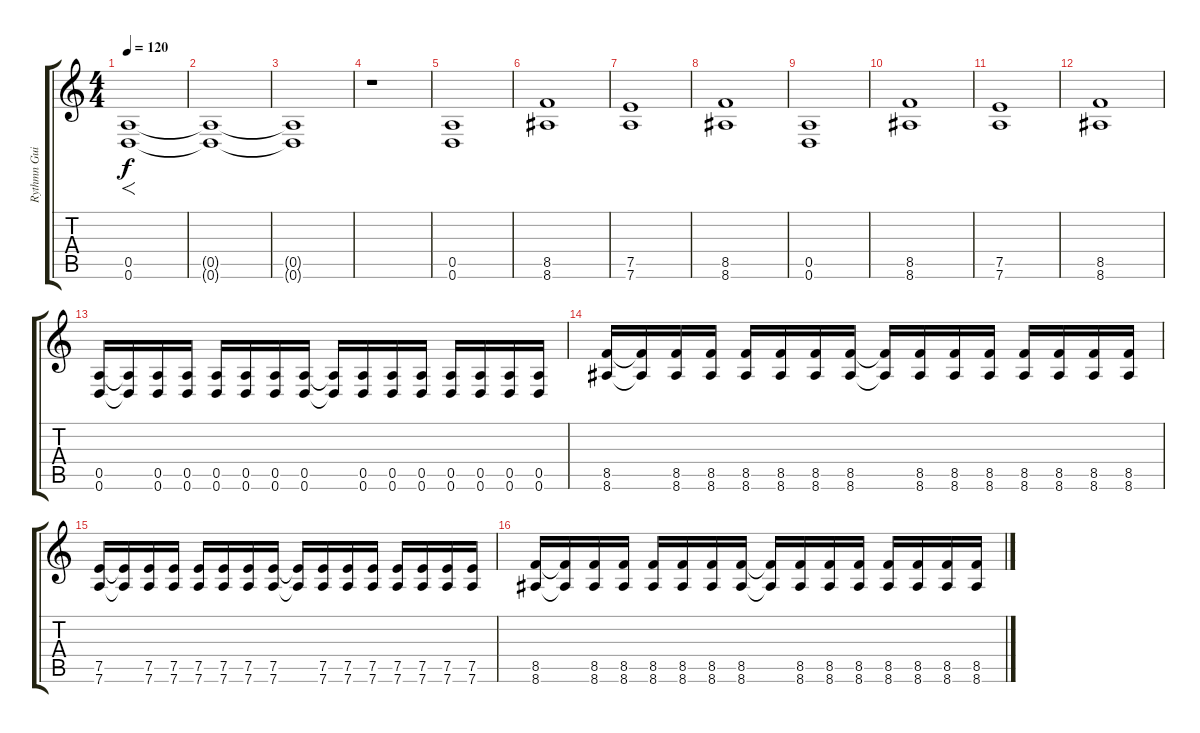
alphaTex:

\track ("Rythmn Guitar" "Rythmn Gui") {instrument distortionguitar}
\staff {score tabs}
\tuning (E4 B3 G3 D3 A2 D2) {hide}
\ts (4 4)
\tempo 120
\clef g2
\ks c
(0.5 0.6).1{f dy f instrument distortionguitar} |
(0.5{t} 0.6{t}).1 |
(0.5{t} 0.6{t}).1{volume 0} |
r.1 |
(0.5 0.6).1{volume 13} |
(8.5 8.6).1 |
(7.5 7.6).1 |
(8.5 8.6).1 |
(0.5 0.6).1 |
(8.5 8.6).1 |
(7.5 7.6).1 |
(8.5 8.6).1 |
(0.5 0.6).16 (0.5{t} 0.6{t}).16 (0.5 0.6).16 (0.5 0.6).16 (0.5 0.6).16 (0.5 0.6).16 (0.5 0.6).16 (0.5 0.6).16 (0.5{t} 0.6{t}).16 (0.5 0.6).16 (0.5 0.6).16 (0.5 0.6).16 (0.5 0.6).16 (0.5 0.6).16 (0.5 0.6).16 (0.5 0.6).16 |
(8.5 8.6).16 (8.5{t} 8.6{t}).16 (8.5 8.6).16 (8.5 8.6).16 (8.5 8.6).16 (8.5 8.6).16 (8.5 8.6).16 (8.5 8.6).16 (8.5{t} 8.6{t}).16 (8.5 8.6).16 (8.5 8.6).16 (8.5 8.6).16 (8.5 8.6).16 (8.5 8.6).16 (8.5 8.6).16 (8.5 8.6).16 |
(7.5 7.6).16 (7.5{t} 7.6{t}).16 (7.5 7.6).16 (7.5 7.6).16 (7.5 7.6).16 (7.5 7.6).16 (7.5 7.6).16 (7.5 7.6).16 (7.5{t} 7.6{t}).16 (7.5 7.6).16 (7.5 7.6).16 (7.5 7.6).16 (7.5 7.6).16 (7.5 7.6).16 (7.5 7.6).16 (7.5 7.6).16 |
(8.5 8.6).16 (8.5{t} 8.6{t}).16 (8.5 8.6).16 (8.5 8.6).16 (8.5 8.6).16 (8.5 8.6).16 (8.5 8.6).16 (8.5 8.6).16 (8.5{t} 8.6{t}).16 (8.5 8.6).16 (8.5 8.6).16 (8.5 8.6).16 (8.5 8.6).16 (8.5 8.6).16 (8.5 8.6).16 (8.5 8.6).16
